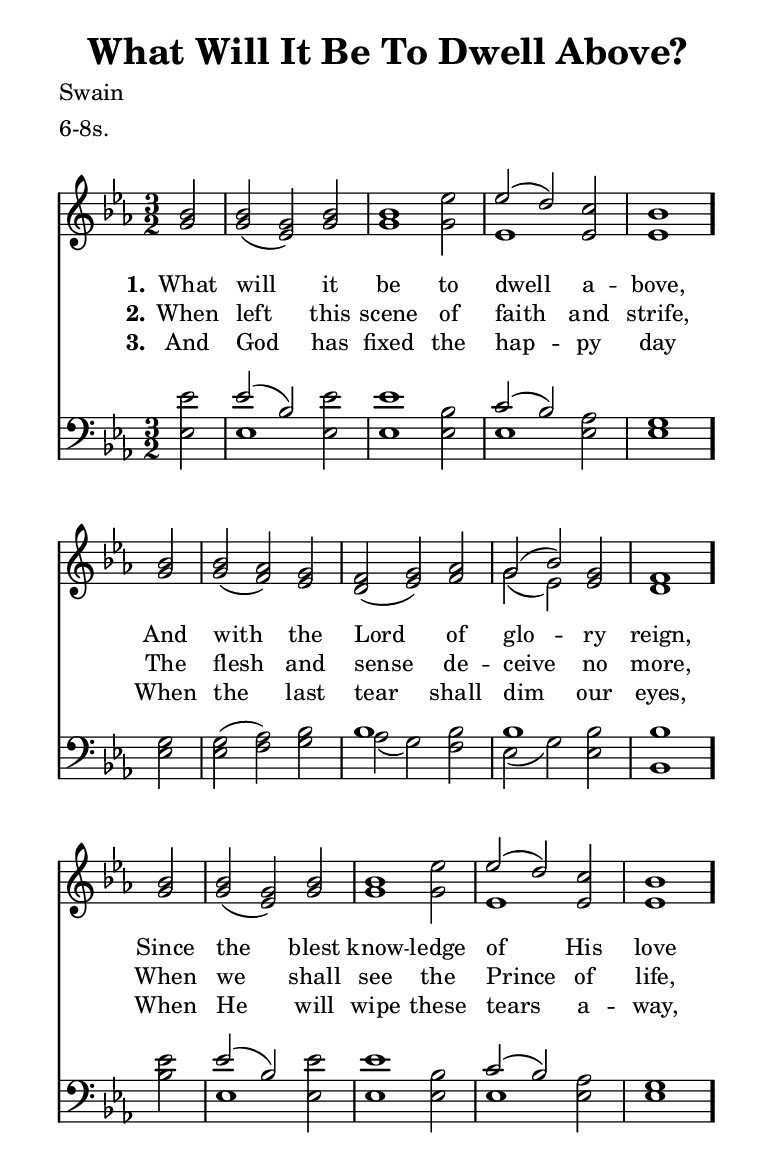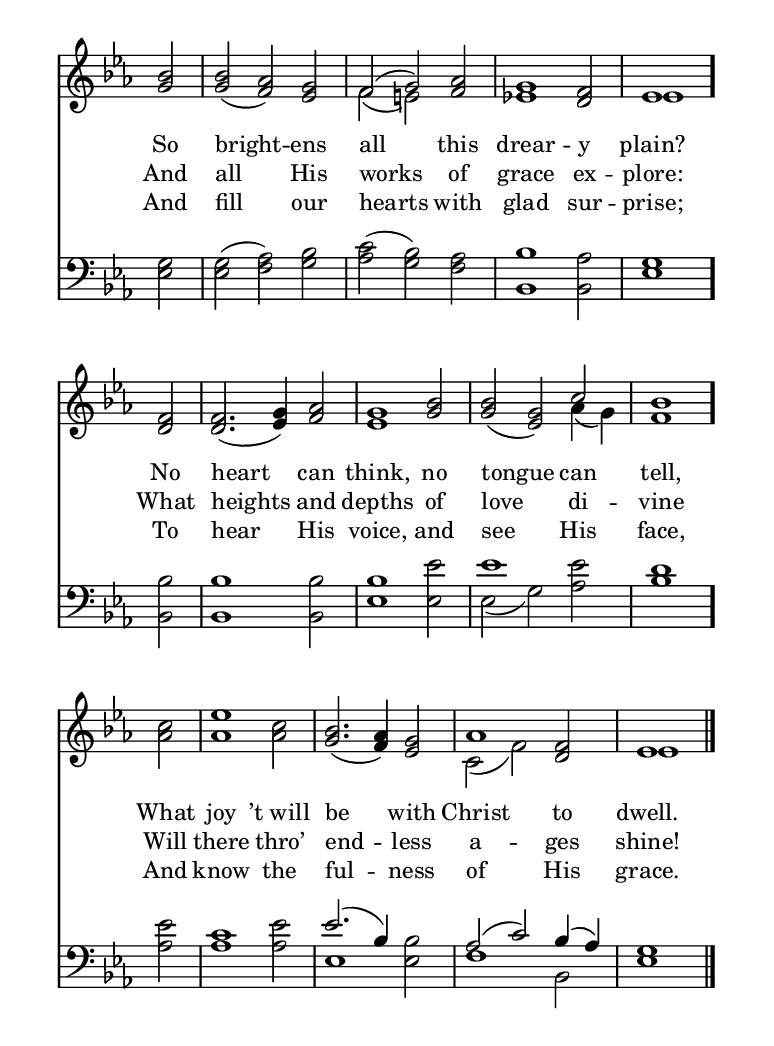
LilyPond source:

\include "common/global.ily"
\paper {
  \include "common/paper.ily"
}

\header{
  hymnnumber = "292"
  title = "What Will It Be To Dwell Above?"
  tunename = "Stella"
  meter = "6-8s."
  poet = "Swain"
  composer = ""
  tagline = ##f
}

global = {
  \include "common/overrides.ily"
  \override Staff.TimeSignature.style = #'numbered
  \time 3/2
  \override Score.MetronomeMark.transparent = ##t % hide all fermata changes too
  \tempo 2=100
  \key ees \major
  \partial 2
  \autoBeamOff
}

notesSoprano = {
\global
\relative c'' {

  bes2 | bes( g) bes | bes1 ees2 | ees( d) c | bes1
  bes2 | bes( aes) g | f( g) aes | g( bes) g | f1
  bes2 | bes( g) bes | bes1 ees2 | ees( d) c | bes1
  bes2 | bes( aes) g | f( g) aes | g1 f2 | ees1
  f2 | f2.( g4) aes2 | g1 bes2 | bes2( g) c | bes1
  c2 | ees1 c2 | bes2.( aes4) g2 | aes1 f2 | ees1

  \bar "|."

}
}

notesAlto = {
\global
\relative e' {

  g2 | g( ees) g | g1 g2 | ees1 ees2 | ees1
  g2 | g( f) ees | d( ees) f | g2( ees) ees | d1
  g2 | g( ees) g | g1 g2 | ees1 ees2 | ees1
  g2 | g( f) ees | f2( e) f | ees!1 d2 | ees1
  d2 | d2.( ees4) f2 | ees1 g2 | g2( ees) aes4( g) | f1
  aes2 | aes1 aes2 | g2.( f4) ees2 | c2( f) d | ees1

}
}

notesTenor = {
\global
\relative a' {

  ees2 | ees2( bes) ees | ees1 bes2 | c( bes) aes | g1
  g2 | g( aes) bes | bes1 bes2 | bes1 bes2 | bes1
  ees2 | ees2( bes) ees | ees1 bes2 | c( bes) aes | g1
  g2 | g( aes) bes | c( bes) aes | bes1 aes2 | g1
  bes2 | bes1 bes2 | bes1 ees2 | ees1 ees2 | d1
  ees2 | c1 ees2 | ees2.( bes4) bes2 | aes( c) bes4( aes) | g1

}
}

notesBass = {
\global
\relative f {

  ees2 | ees1 ees2 ees1 ees2 | ees1 ees2 | ees1
  ees2 | ees( f) g | aes( g) f | ees( g) ees | bes1
  bes'2 | ees,1 ees2 | ees1 ees2 | ees1 ees2 | ees1
  ees2 | ees( f) g | aes( g) f | bes,1 bes2 | ees1
  bes2 | bes1 bes2 | ees1 ees2 | ees( g) aes2 | bes1
  aes2 | aes1 aes2 | ees1 ees2 | f1 bes,2 | ees1

}
}

wordsA = \lyricmode {
\set stanza = "1."

What will it be to dwell a -- bove, \bar "."
And with the Lord of glo -- ry reign, \bar "."
Since the blest know -- ledge of His love \bar "."
So bright -- ens all this drear -- y plain? \bar "."
No heart can think, no tongue can tell, \bar "."
What joy ’t_will be with Christ to dwell. \bar "."

}

wordsB = \lyricmode {
\set stanza = "2."

When left this scene of faith and strife,
The flesh and sense de -- ceive no more,
When we shall see the Prince of life,
And all His works of grace ex -- plore:
What heights and depths of love di -- vine
Will there thro’ end -- less a -- ges shine!

}

wordsC = \lyricmode {
\set stanza = "3."

And God has fixed the hap -- py day
When the last tear shall dim our eyes,
When He will wipe these tears a -- way,
And fill our hearts with glad sur -- prise;
To hear His voice, and see His face,
And know the ful -- ness of His grace.

}

\score {
  \context ChoirStaff <<
    \context Staff = upper <<
      \set Staff.autoBeaming = ##f
      \set ChoirStaff.systemStartDelimiter = #'SystemStartBar
      \set ChoirStaff.printPartCombineTexts = ##f
      \partcombine #'(2 . 9) \notesSoprano \notesAlto
      \context NullVoice = sopranos { \voiceOne << \notesSoprano >> }
      \context NullVoice = altos { \voiceTwo << \notesAlto >> }
      \context Lyrics = one   \lyricsto sopranos \wordsA
      \context Lyrics = two   \lyricsto sopranos \wordsB
      \context Lyrics = three \lyricsto sopranos \wordsC
    >>
    \context Staff = men <<
      \clef bass
      \set ChoirStaff.printPartCombineTexts = ##f
      \partcombine #'(2 . 9) \notesTenor \notesBass
      \context NullVoice = tenors { \voiceOne << \notesTenor >> }
      \context NullVoice = basses { \voiceTwo << \notesBass >> }
    >>
  >>
  \layout {
    \include "common/layout.ily"
  }
  \midi{
    \include "common/midi.ily"
  }
}

\version "2.19.49"  % necessary for upgrading to future LilyPond versions.

% vi:set et ts=2 sw=2 ai nocindent syntax=lilypond:
